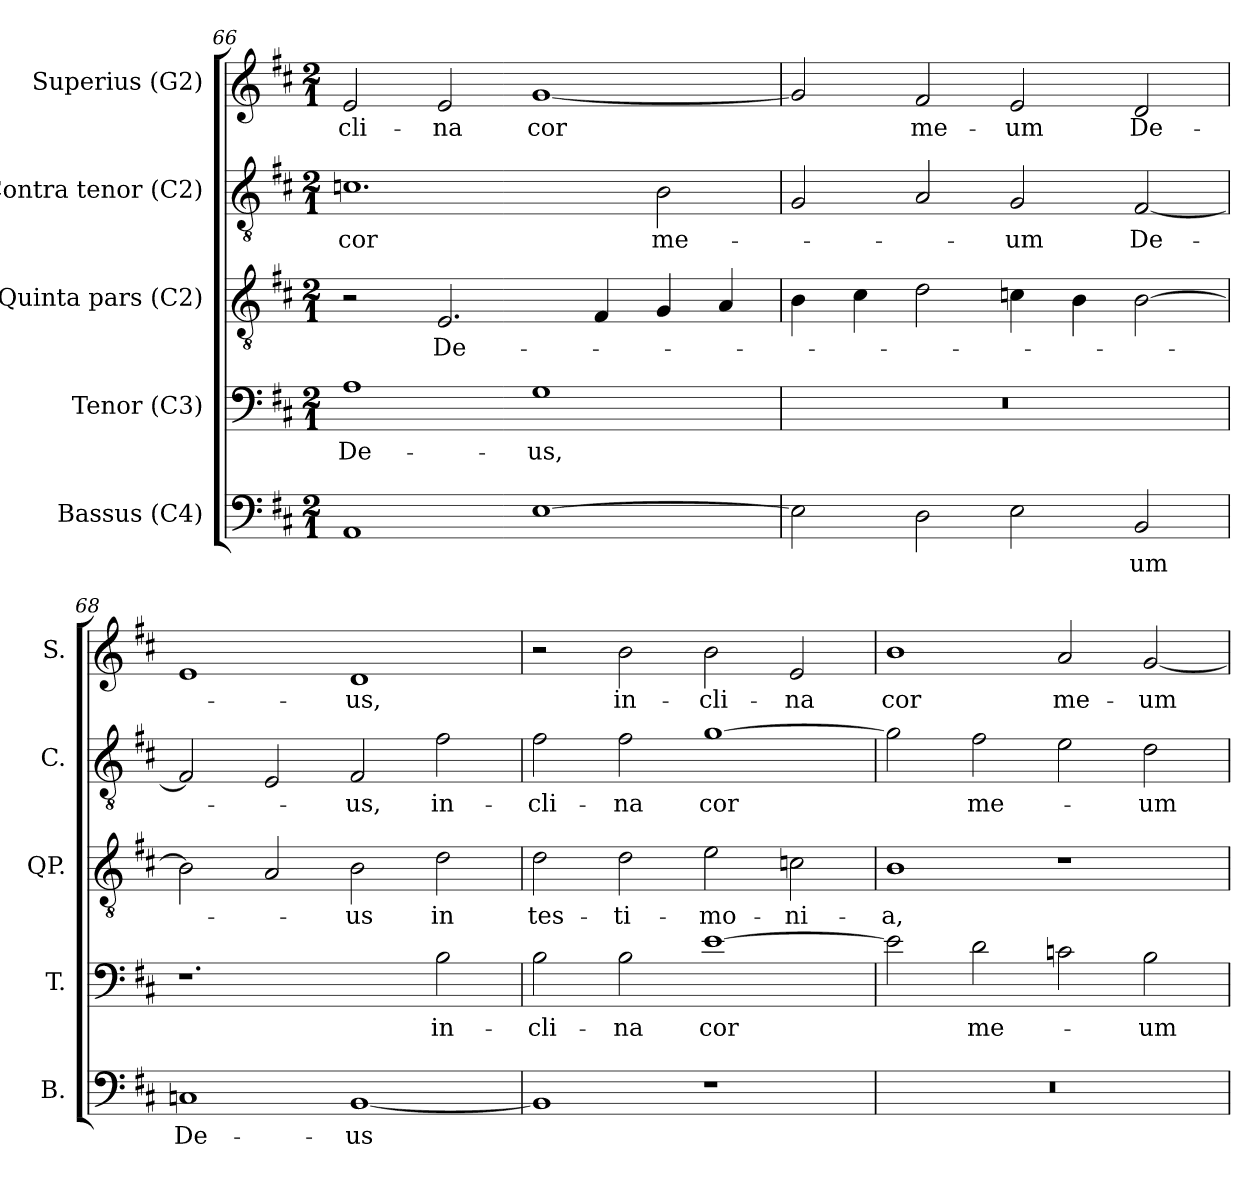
**kern	**text	**kern	**text	**kern	**text	**kern	**text	**kern	**text
*part5	*part5	*part4	*part4	*part3	*part3	*part2	*part2	*part1	*part1
*staff5	*staff5	*staff4	*staff4	*staff3	*staff3	*staff2	*staff2	*staff1	*staff1
*I"Bassus (C4)	*	*I"Tenor (C3)	*	*I"Quinta pars (C2)	*	*I"Contra tenor (C2)	*	*I"Superius (G2)	*
*I'B.	*	*I'T.	*	*I'QP.	*	*I'C.	*	*I'S.	*
*clefF4	*	*clefF4	*	*clefGv2	*	*clefGv2	*	*clefG2	*
*	*	*ITrd7c12	*	*ITrd7c12	*	*ITrd7c12	*	*	*
*k[f#c#]	*	*k[f#c#]	*	*k[f#c#]	*	*k[f#c#]	*	*k[f#c#]	*
*D:	*	*D:	*	*D:	*	*D:	*	*D:	*
*M2/1	*	*M2/1	*	*M2/1	*	*M2/1	*	*M2/1	*
=66	=66	=66	=66	=66	=66	=66	=66	=66	=66
!	!	!	!LO:LY:b:color=#000000	!	!	!	!	!	!
!	!	!	!	!	!	!	!LO:LY:b:color=#000000	!	!
!	!	!	!	!	!	!	!	!	!LO:LY:b:color=#000000
1AAi	.	1AAi	De-	2r	.	1.Ci	cor	2ei/	-cli-
!	!	!	!	!	!LO:LY:b:color=#000000	!	!	!	!
!	!	!	!	!	!	!	!	!	!LO:LY:b:color=#000000
.	.	.	.	2.EEi/	De-	.	.	2ei/	-na
!	!	!	!LO:LY:b:color=#000000	!	!	!	!	!	!
!	!	!	!	!	!	!	!	!	!LO:LY:b:color=#000000
[1Ei	.	1GGi	-us,	.	.	.	.	[1gi	cor
.	.	.	.	4FF#i/	.	.	.	.	.
!	!	!	!	!	!	!	!LO:LY:b:color=#000000	!	!
.	.	.	.	4GGi/	.	2BBi\	me-	.	.
.	.	.	.	4AAi/	.	.	.	.	.
=67	=67	=67	=67	=67	=67	=67	=67	=67	=67
!	!	!LO:N:vis=1	!	!	!	!	!	!	!
2Ei\]	.	0r	.	4BBi\	.	2GGi/	.	2gi/]	.
.	.	.	.	4C#i\	.	.	.	.	.
!	!	!	!	!	!	!	!	!	!LO:LY:b:color=#000000
2Di\	.	.	.	2Di\	.	2AAi/	.	2f#i/	me-
!	!	!	!	!	!	!	!LO:LY:b:color=#000000	!	!
!	!	!	!	!	!	!	!	!	!LO:LY:b:color=#000000
2Ei\	.	.	.	4Ci\	.	2GGi/	-um	2ei/	-um
.	.	.	.	4BBi\	.	.	.	.	.
!	!LO:LY:b:color=#000000	!	!	!	!	!	!	!	!
!	!	!	!	!	!	!	!LO:LY:b:color=#000000	!	!
!	!	!	!	!	!	!	!	!	!LO:LY:b:color=#000000
2BBi/	-um	.	.	[2BBi\	.	[2FF#i/	De-	2di/	De-
=68	=68	=68	=68	=68	=68	=68	=68	=68	=68
!	!LO:LY:b:color=#000000	!	!	!	!	!	!	!	!
1Cni	De-	1.r	.	2BBi\]	.	2FF#i/]	.	1ei	.
.	.	.	.	2AAi/	.	2EEi/	.	.	.
!	!LO:LY:b:color=#000000	!	!	!	!	!	!	!	!
!	!	!	!	!	!LO:LY:b:color=#000000	!	!	!	!
!	!	!	!	!	!	!	!LO:LY:b:color=#000000	!	!
!	!	!	!	!	!	!	!	!	!LO:LY:b:color=#000000
[1BBi	-us	.	.	2BBi\	-us	2FF#i/	-us,	1di	-us,
!	!	!	!LO:LY:b:color=#000000	!	!	!	!	!	!
!	!	!	!	!	!LO:LY:b:color=#000000	!	!	!	!
!	!	!	!	!	!	!	!LO:LY:b:color=#000000	!	!
.	.	2BBi\	in-	2Di\	in	2F#i\	in-	.	.
!!LO:LB:g=z
=69	=69	=69	=69	=69	=69	=69	=69	=69	=69
!	!	!	!LO:LY:b:color=#000000	!	!	!	!	!	!
!	!	!	!	!	!LO:LY:b:color=#000000	!	!	!	!
!	!	!	!	!	!	!	!LO:LY:b:color=#000000	!	!
1BBi]	.	2BBi\	-cli-	2Di\	tes-	2F#i\	-cli-	2r	.
!	!	!	!LO:LY:b:color=#000000	!	!	!	!	!	!
!	!	!	!	!	!LO:LY:b:color=#000000	!	!	!	!
!	!	!	!	!	!	!	!LO:LY:b:color=#000000	!	!
!	!	!	!	!	!	!	!	!	!LO:LY:b:color=#000000
.	.	2BBi\	-na	2Di\	-ti-	2F#i\	-na	2bi\	in-
!	!	!	!LO:LY:b:color=#000000	!	!	!	!	!	!
!	!	!	!	!	!LO:LY:b:color=#000000	!	!	!	!
!	!	!	!	!	!	!	!LO:LY:b:color=#000000	!	!
!	!	!	!	!	!	!	!	!	!LO:LY:b:color=#000000
1r	.	[1Ei	cor	2Ei\	-mo-	[1Gi	cor	2bi\	-cli-
!	!	!	!	!	!LO:LY:b:color=#000000	!	!	!	!
!	!	!	!	!	!	!	!	!	!LO:LY:b:color=#000000
.	.	.	.	2Ci\	-ni-	.	.	2ei/	-na
=70	=70	=70	=70	=70	=70	=70	=70	=70	=70
!LO:N:vis=1	!	!	!	!	!	!	!	!	!
!	!	!	!	!	!LO:LY:b:color=#000000	!	!	!	!
!	!	!	!	!	!	!	!	!	!LO:LY:b:color=#000000
0r	.	2Ei\]	.	1BBi	-a,	2Gi\]	.	1bi	cor
!	!	!	!LO:LY:b:color=#000000	!	!	!	!	!	!
!	!	!	!	!	!	!	!LO:LY:b:color=#000000	!	!
.	.	2Di\	me-	.	.	2F#i\	me-	.	.
!	!	!	!	!	!	!	!	!	!LO:LY:b:color=#000000
.	.	2Cni\	.	1r	.	2Ei\	.	2ai/	me-
!	!	!	!LO:LY:b:color=#000000	!	!	!	!	!	!
!	!	!	!	!	!	!	!LO:LY:b:color=#000000	!	!
!	!	!	!	!	!	!	!	!	!LO:LY:b:color=#000000
.	.	2BBi\	-um	.	.	2Di\	-um	[2gi/	-um
=	=	=	=	=	=	=	=	=	=
*-	*-	*-	*-	*-	*-	*-	*-	*-	*-
